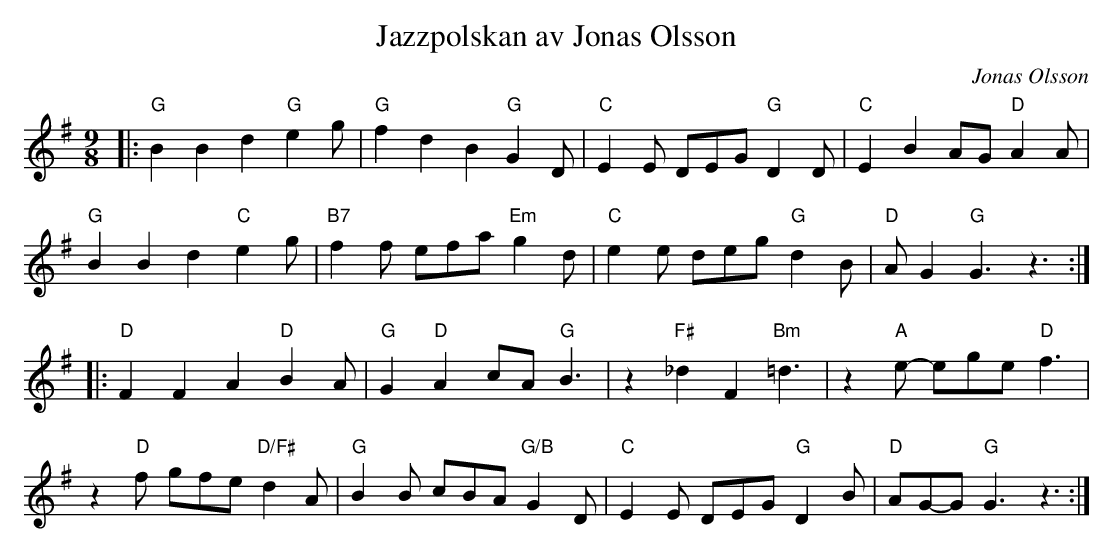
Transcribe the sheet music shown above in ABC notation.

X:1
T:Jazzpolskan av Jonas Olsson
C:Jonas Olsson
L:1/8
M:9/8
K:G
|:"G" B2 B2 d2"G" e2 g |"G" f2 d2 B2"G" G2 D |"C" E2 E DEG"G" D2 D |"C" E2 B2 AG"D" A2 A | %4
"G" B2 B2 d2"C" e2 g |"B7" f2 f efa"Em" g2 d |"C" e2 e deg"G" d2 B |"D" A G2"G" G3 z3 :: %8
"D" F2 F2 A2"D" B2 A |"G" G2"D" A2 cA"G" B3 | z2"F#" _d2 F2"Bm" =d3 | z2"A" e- ege"D" f3  | %12
 z2"D" f gfe"D/F#" d2 A |"G" B2 B cBA"G/B" G2 D |"C" E2 E DEG"G" D2 B |"D" AG-G"G" G3 z3 :| %16
